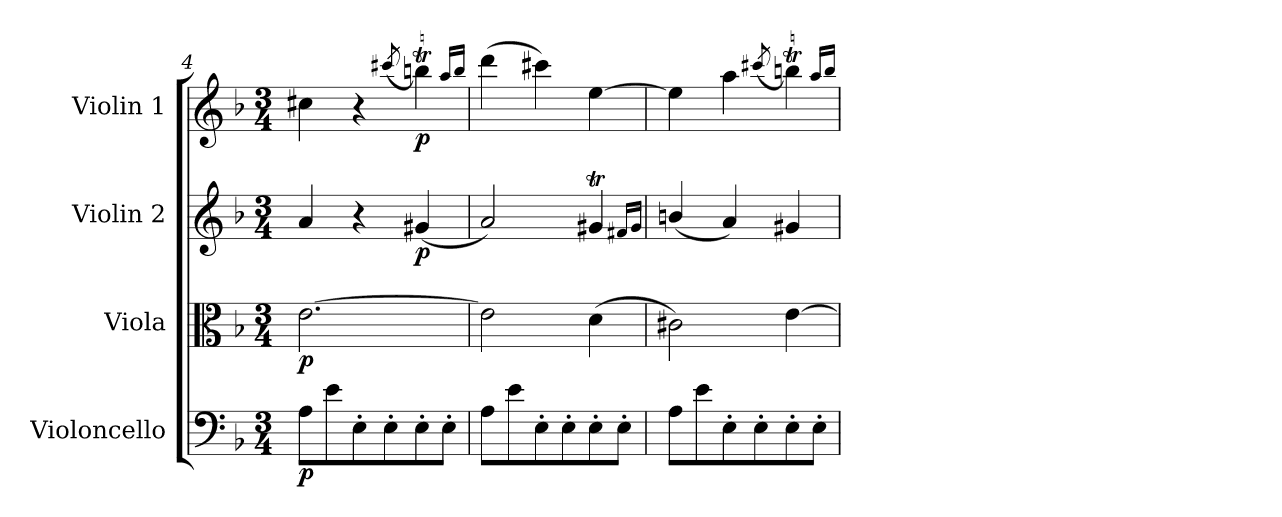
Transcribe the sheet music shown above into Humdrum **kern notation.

**kern	**dynam	**kern	**dynam	**kern	**dynam	**kern	**dynam
*part4	*part4	*part3	*part3	*part2	*part2	*part1	*part1
*staff4	*staff4	*staff3	*staff3	*staff2	*staff2	*staff1	*staff1
*I"Violoncello	*	*I"Viola	*	*I"Violin 2	*	*I"Violin 1	*
*I'Vc	*	*I'Vla	*	*I'Vln	*	*I'Vln	*
*clefF4	*	*clefC3	*	*clefG2	*	*clefG2	*
*k[b-]	*	*k[b-]	*	*k[b-]	*	*k[b-]	*
*M3/4	*	*M3/4	*	*M3/4	*	*M3/4	*
=4	=4	=4	=4	=4	=4	=4	=4
!	!LO:DY:b	!	!LO:DY:b	!	!	!	!
8A\L	p	[2.e\	p	4a/	.	4cc#X\	.
8e\	.	.	.	.	.	.	.
8E'\	.	.	.	4r	.	4r	.
8E'\	.	.	.	.	.	.	.
.	.	.	.	.	.	(8qccc#X/	.
!	!	!	!	!	!LO:DY:b	!	!LO:DY:b
8E'\	.	.	.	(4g#X/	p	4bbnt\)	p
8E'\J	.	.	.	.	.	.	.
.	.	.	.	.	.	16qaa/LL	.
.	.	.	.	.	.	16qbb/JJ	.
=5	=5	=5	=5	=5	=5	=5	=5
8A\L	.	2e\]	.	2a/)	.	(4ddd\	.
8e\	.	.	.	.	.	.	.
8E'\	.	.	.	.	.	4ccc#X\)	.
8E'\	.	.	.	.	.	.	.
8E'\	.	(4d\	.	4g#Xt/	.	[4ee\	.
8E'\J	.	.	.	.	.	.	.
.	.	.	.	16qf#X/LL	.	.	.
.	.	.	.	16qg#/JJ	.	.	.
!!LO:LB:g=z
=6	=6	=6	=6	=6	=6	=6	=6
8A\L	.	2c#X\)	.	(4bn/	.	4ee\]	.
8e\	.	.	.	.	.	.	.
8E'\	.	.	.	4a/)	.	4aa\	.
8E'\	.	.	.	.	.	.	.
.	.	.	.	.	.	(8qccc#X/	.
8E'\	.	[4e\	.	4g#X/	.	4bbnt\)	.
8E'\J	.	.	.	.	.	.	.
.	.	.	.	.	.	16qaa/LL	.
.	.	.	.	.	.	16qbb/JJ	.
=	=	=	=	=	=	=	=
*-	*-	*-	*-	*-	*-	*-	*-
